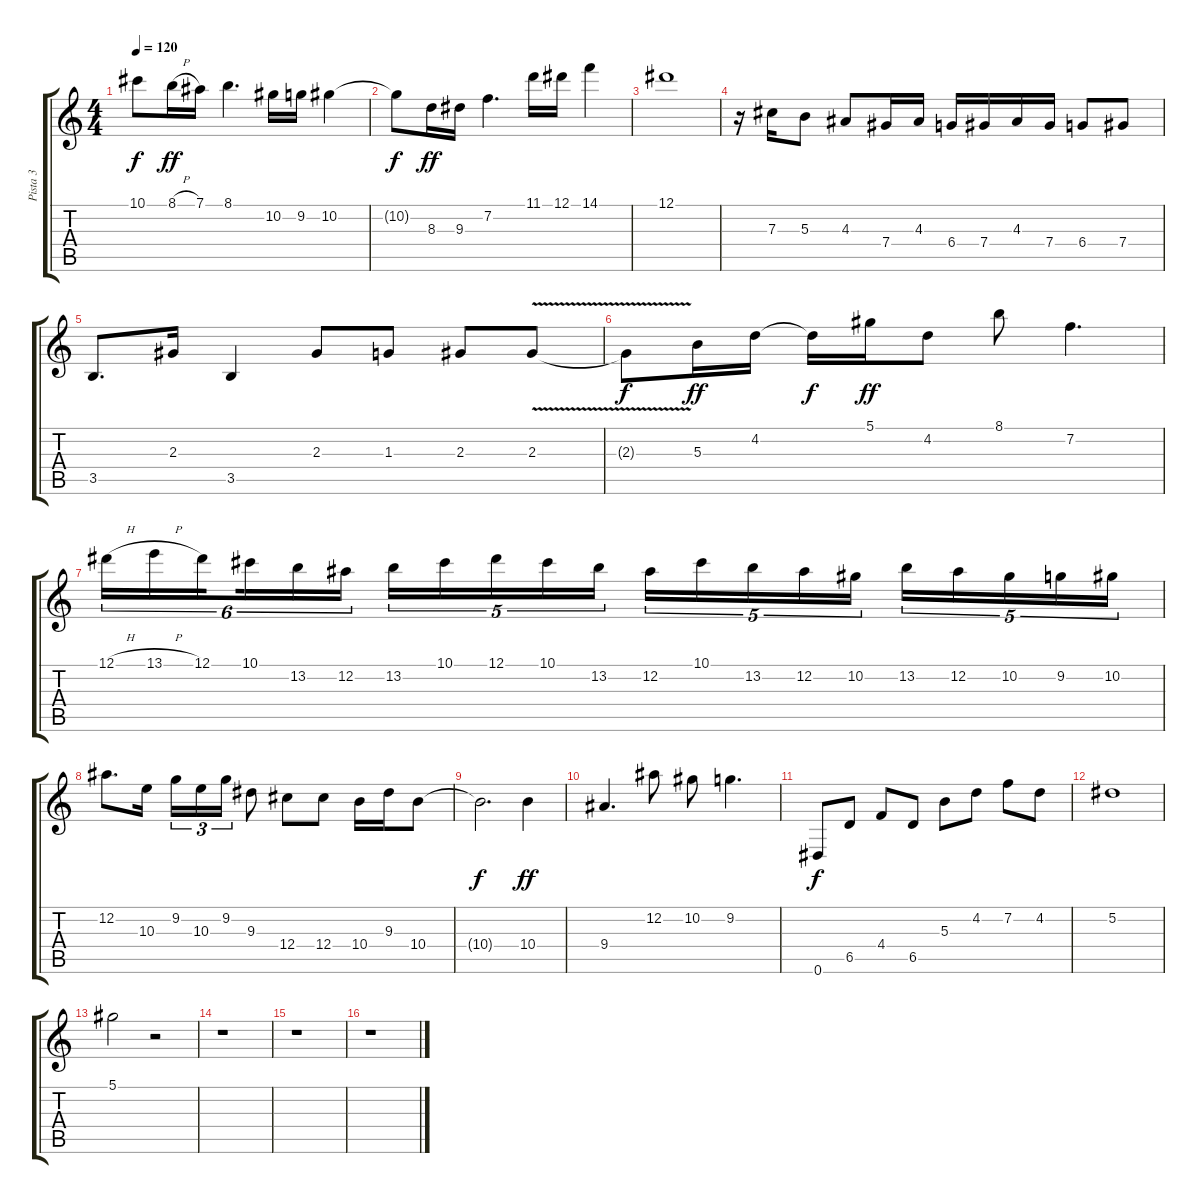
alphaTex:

\track ("Pista 3" "Pista 3") {instrument acousticguitarnylon}
\staff {score tabs}
\tuning (Eb4 Bb3 Gb3 Db3 Ab2 Eb2) {hide}
\ts (4 4)
\tempo 120
\clef g2
\ks c
10.1{t}.8{dy f} 8.1{h}.16{dy ff} 7.1.16 8.1.4{d} 10.2.16 9.2.16 10.2.4 |
10.2{t}.8{dy f} 8.3.16{dy ff} 9.3.16 7.2.4{d} 11.1.16 12.1.16 14.1.4 |
12.1.1 |
r.16 7.3.16 5.3.8 4.3.8 7.4.16 4.3.16 6.4.16 7.4.16 4.3.16 7.4.16 6.4.8 7.4.8 |
3.5.8{d} 2.3.16 3.5.4 2.3.8 1.3.8 2.3.8 2.3{v}.8 |
2.3{t}.8{dy f} 5.3.16{dy ff} 4.2.16 4.2{t}.16{dy f} 5.1.16{dy ff} 4.2.8 8.1.8 7.2.4{d} |
12.1{h}.16{tu (6 4)} 13.1{h}.16{tu (6 4)} 12.1.16{tu (6 4) beam splitsecondary} 10.1.16{tu (6 4)} 13.2.16{tu (6 4)} 12.2.16{tu (6 4)} 13.2.16{tu (5 4)} 10.1.16{tu (5 4)} 12.1.16{tu (5 4)} 10.1.16{tu (5 4)} 13.2.16{tu (5 4)} 12.2.16{tu (5 4)} 10.1.16{tu (5 4)} 13.2.16{tu (5 4)} 12.2.16{tu (5 4)} 10.2.16{tu (5 4)} 13.2.16{tu (5 4)} 12.2.16{tu (5 4)} 10.2.16{tu (5 4)} 9.2.16{tu (5 4)} 10.2.16{tu (5 4)} |
12.2.8{d} 10.3.16 9.2.16{tu (3 2)} 10.3.16{tu (3 2)} 9.2.16{tu (3 2)} 9.3.8 12.4.8 12.4.8 10.4.16 9.3.16 10.4.8 |
10.4{t}.2{d dy f} 10.4.4{dy ff} |
9.4.4{d} 12.2.8 10.2.8 9.2.4{d} |
0.6.8{dy f} 6.5.8 4.4.8 6.5.8 5.3.8 4.2.8 7.2.8 4.2.8 |
5.2.1 |
5.1.2 r.2 |
r.1 |
r.1 |
r.1
